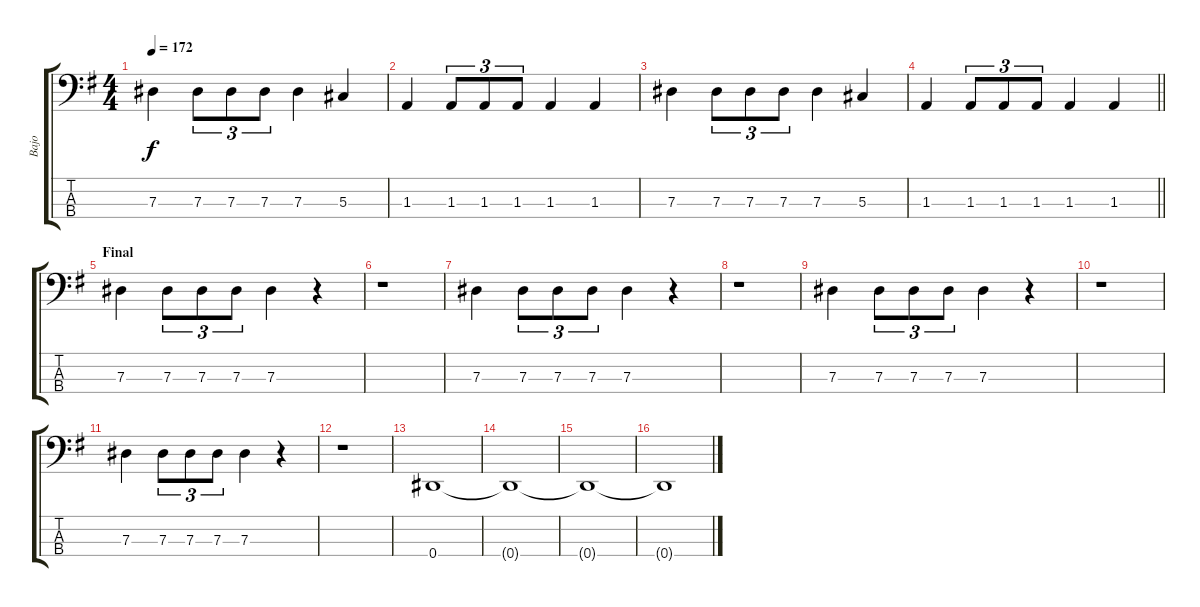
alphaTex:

\track ("Bajo" "Bajo") {instrument electricbasspick}
\staff {score tabs}
\tuning (Gb2 Db2 Ab1 Eb1) {hide}
\ts (4 4)
\tempo 172
\clef f4
\ks eminor
7.3.4{dy f} 7.3.8{tu (3 2)} 7.3.8{tu (3 2)} 7.3.8{tu (3 2)} 7.3.4 5.3.4 |
1.3.4 1.3.8{tu (3 2)} 1.3.8{tu (3 2)} 1.3.8{tu (3 2)} 1.3.4 1.3.4 |
7.3.4 7.3.8{tu (3 2)} 7.3.8{tu (3 2)} 7.3.8{tu (3 2)} 7.3.4 5.3.4 |
\barLineRight lightlight
1.3.4 1.3.8{tu (3 2)} 1.3.8{tu (3 2)} 1.3.8{tu (3 2)} 1.3.4 1.3.4 |
\section ("" "Final")
7.3.4{volume 16} 7.3.8{tu (3 2)} 7.3.8{tu (3 2)} 7.3.8{tu (3 2)} 7.3.4 r.4 |
r.1 |
7.3.4 7.3.8{tu (3 2)} 7.3.8{tu (3 2)} 7.3.8{tu (3 2)} 7.3.4 r.4 |
r.1 |
7.3.4 7.3.8{tu (3 2)} 7.3.8{tu (3 2)} 7.3.8{tu (3 2)} 7.3.4 r.4 |
r.1 |
7.3.4 7.3.8{tu (3 2)} 7.3.8{tu (3 2)} 7.3.8{tu (3 2)} 7.3.4 r.4 |
r.1 |
0.4.1 |
0.4{t}.1 |
0.4{t}.1 |
0.4{t}.1
